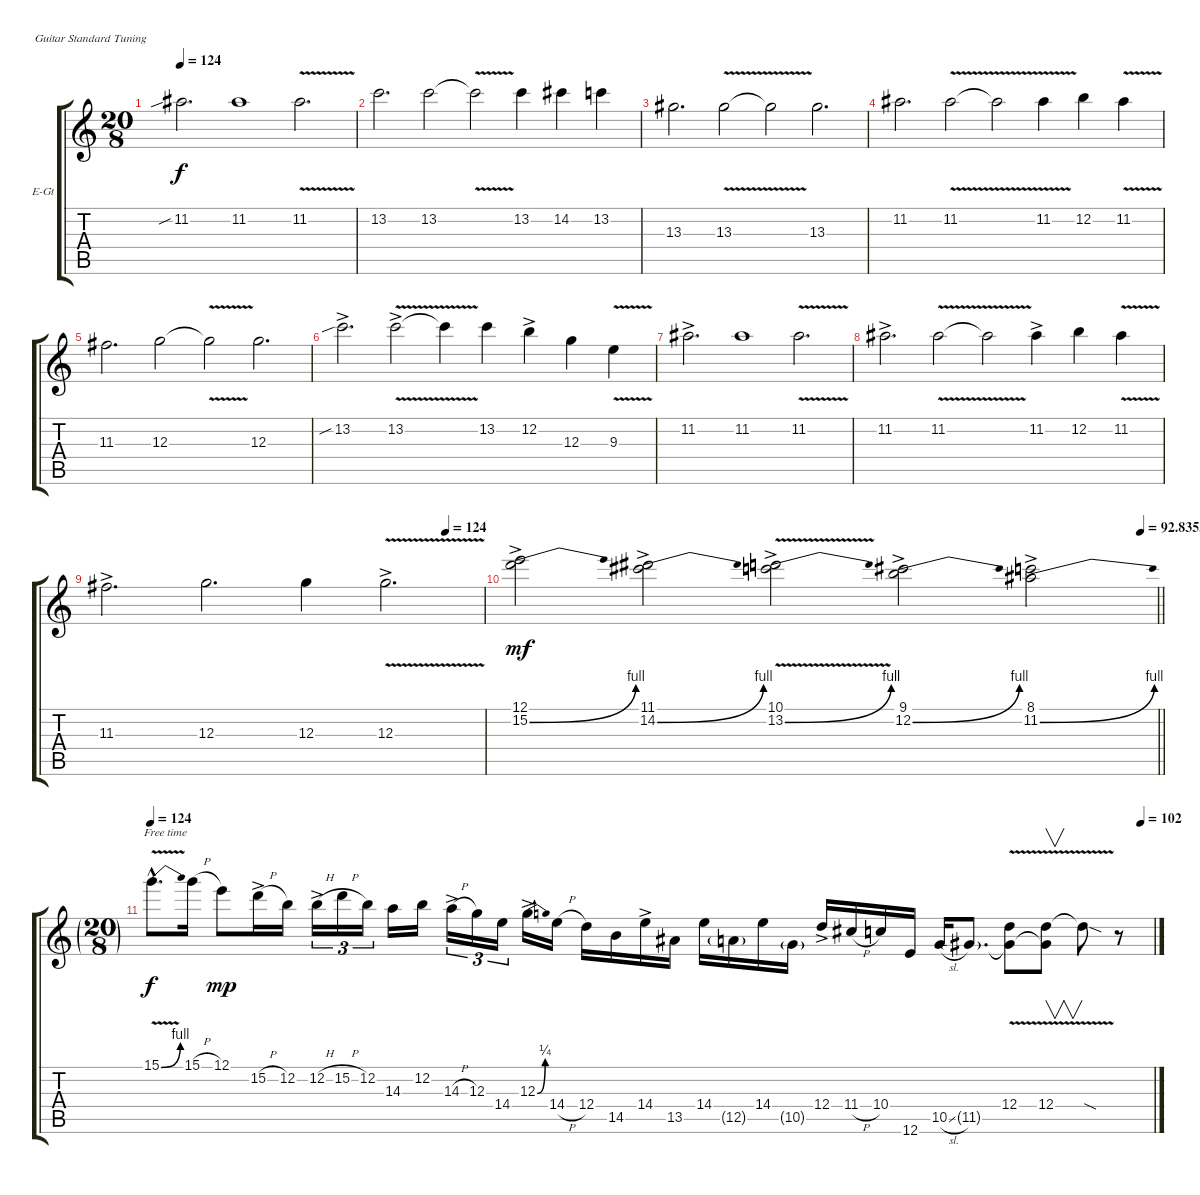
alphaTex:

\bracketExtendMode groupsimilarinstruments
\firstSystemTrackNameOrientation horizontal
\otherSystemsTrackNameOrientation horizontal
\track ("Lead Guitar " "E-Gt") {instrument electricguitarclean}
\staff {score tabs}
\tuning (E4 B3 G3 D3 A2 E2)
\ts (20 8)
\tempo 124
\clef g2
\ks c
11.2{sib}.2{d dy f} 11.2.1 11.2{v}.2{d} |
13.2.2{d} 13.2.2 13.2{v t}.2 13.2.4 14.2.4 13.2.4 |
13.3.2{d} 13.3{v}.2 13.3{t}.2 13.3.2{d} |
11.2.2{d} 11.2{v}.2 11.2{t}.2 11.2{v}.4 12.2.4 11.2{v}.4 |
11.3.2{d} 12.3.2 12.3{v t}.2 12.3.2{d} |
13.2{sib ac}.2{d} 13.2{v ac}.2 13.2{t}.4 13.2.4 12.2{ac}.4 12.3.4 9.3{v}.4 |
11.2{ac}.2{d} 11.2.1 11.2{v}.2{d} |
11.2{ac}.2{d} 11.2{v}.2 11.2{t}.2 11.2{ac}.4 12.2.4 11.2{v}.4 |
\tempo (124 0.9)
11.3{ac}.2{d} 12.3.2{d} 12.3.4 12.3{v ac}.2{d} |
\tempo (92.8353 0.975)
\barLineRight lightlight
(12.1 15.2{be (bend 0 0 45 4) ac}).2{dy mf} (11.1 14.2{be (bend 0 0 41.4 4) ac}).2 (10.1 13.2{be (bend 0 0 45 4) v ac}).2 (9.1 12.2{be (bend 0 0 50.4 4) ac}).2 (8.1 11.2{be (bend 0 0 59.4 4) ac}).2 |
\ft
\tempo 124
\tempo (102 0.9875)
15.1{be (bend 0 0 30 4) v hac}.8{d dy f} 15.1{h}.16 12.1.8{dy mp} 15.2{h ac}.16 12.2.16 12.2{h ac}.16{tu (3 2)} 15.2{h}.16{tu (3 2)} 12.2.16{tu (3 2)} 14.3.16 12.2.16 14.3{h ac}.16{tu (3 2)} 12.3.16{tu (3 2)} 14.4.16{tu (3 2)} 12.3{be (bend 0 0 13.799999999999999 1) ac}.16 14.4{h}.16 12.4.16 14.5.16 14.4{ac}.16 13.5.16 14.4.16 12.5{g}.16 14.4.16 10.5{g}.16 12.4{ac}.16 11.4{h}.16 10.4.16 12.6.16 10.5{sl}.16 11.5{g}.8{d} (11.5{t} 12.4{v}).8 (11.5{t} 12.4{v}).8{v} 12.4{sod t}.8 r.8
